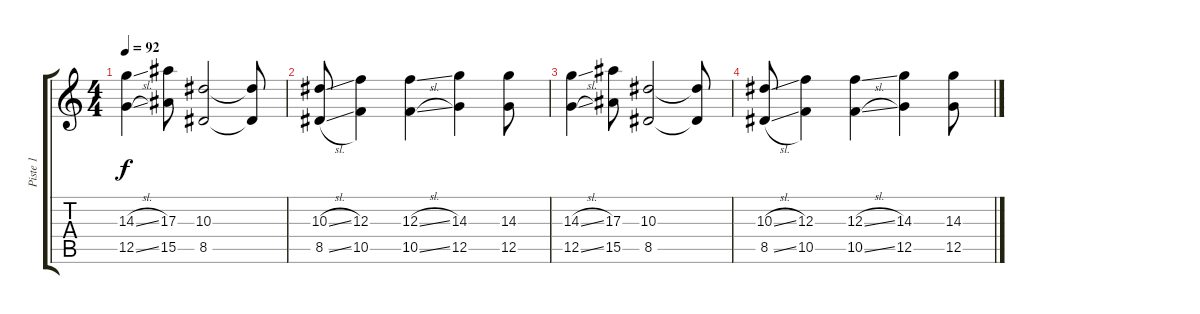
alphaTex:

\track ("Piste 1" "Piste 1") {instrument distortionguitar}
\staff {score tabs}
\tuning (D4 A3 F3 C3 G2 C2) {hide}
\ts (4 4)
\tempo 92
\clef g2
\ks c
(14.3{sl} 12.5{sl}).4{dy f} (17.3 15.5).8 (10.3 8.5).2 (10.3{t} 8.5{t}).8 |
(10.3{sl} 8.5{sl}).8 (12.3 10.5).4 (12.3{sl} 10.5{sl}).4 (14.3 12.5).4 (14.3 12.5).8 |
(14.3{sl} 12.5{sl}).4 (17.3 15.5).8 (10.3 8.5).2 (10.3{t} 8.5{t}).8 |
(10.3{sl} 8.5{sl}).8 (12.3 10.5).4 (12.3{sl} 10.5{sl}).4 (14.3 12.5).4 (14.3 12.5).8
